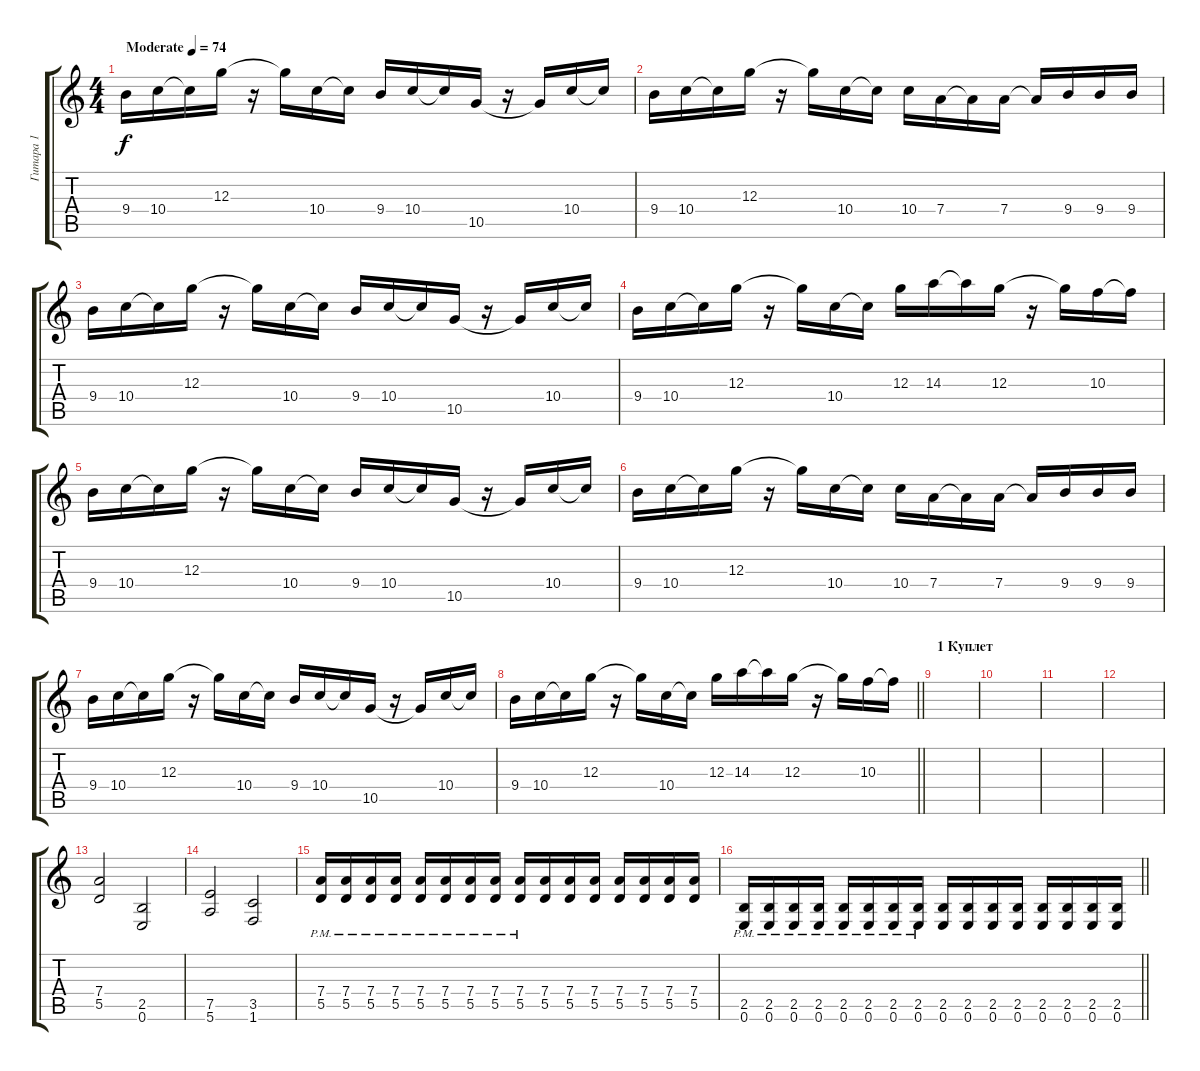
\track ("Гитара 1" "Гитара 1") {instrument distortionguitar}
\staff {score tabs}
\tuning (E4 B3 G3 D3 A2 E2) {hide}
\ts (4 4)
\tempo (74 "Moderate")
\clef g2
\ks c
9.4.16{dy f instrument distortionguitar} 10.4.16 10.4{t}.16 12.3.16 r.16 12.3{t}.16 10.4.16 10.4{t}.16 9.4.16 10.4.16 10.4{t}.16 10.5.16 r.16 10.5{t}.16 10.4.16 10.4{t}.16 |
9.4.16 10.4.16 10.4{t}.16 12.3.16 r.16 12.3{t}.16 10.4.16 10.4{t}.16 10.4.16 7.4.16 7.4{t}.16 7.4.16 7.4{t}.16 9.4.16 9.4.16 9.4.16 |
9.4.16 10.4.16 10.4{t}.16 12.3.16 r.16 12.3{t}.16 10.4.16 10.4{t}.16 9.4.16 10.4.16 10.4{t}.16 10.5.16 r.16 10.5{t}.16 10.4.16 10.4{t}.16 |
9.4.16 10.4.16 10.4{t}.16 12.3.16 r.16 12.3{t}.16 10.4.16 10.4{t}.16 12.3.16 14.3.16 14.3{t}.16 12.3.16 r.16 12.3{t}.16 10.3.16 10.3{t}.16 |
9.4.16 10.4.16 10.4{t}.16 12.3.16 r.16 12.3{t}.16 10.4.16 10.4{t}.16 9.4.16 10.4.16 10.4{t}.16 10.5.16 r.16 10.5{t}.16 10.4.16 10.4{t}.16 |
9.4.16 10.4.16 10.4{t}.16 12.3.16 r.16 12.3{t}.16 10.4.16 10.4{t}.16 10.4.16 7.4.16 7.4{t}.16 7.4.16 7.4{t}.16 9.4.16 9.4.16 9.4.16 |
9.4.16 10.4.16 10.4{t}.16 12.3.16 r.16 12.3{t}.16 10.4.16 10.4{t}.16 9.4.16 10.4.16 10.4{t}.16 10.5.16 r.16 10.5{t}.16 10.4.16 10.4{t}.16 |
\barLineRight lightlight
9.4.16 10.4.16 10.4{t}.16 12.3.16 r.16 12.3{t}.16 10.4.16 10.4{t}.16 12.3.16 14.3.16 14.3{t}.16 12.3.16 r.16 12.3{t}.16 10.3.16 10.3{t}.16 |
\section ("" "1 Куплет")
|
|
|
|
(7.4 5.5).2 (2.5 0.6).2 |
(7.5 5.6).2 (3.5 1.6).2 |
(7.4{pm} 5.5{pm}).16 (7.4{pm} 5.5{pm}).16 (7.4{pm} 5.5{pm}).16 (7.4{pm} 5.5{pm}).16 (7.4{pm} 5.5{pm}).16 (7.4{pm} 5.5{pm}).16 (7.4{pm} 5.5{pm}).16 (7.4{pm} 5.5{pm}).16 (7.4{pm} 5.5{pm}).16 (7.4 5.5).16 (7.4 5.5).16 (7.4 5.5).16 (7.4 5.5).16 (7.4 5.5).16 (7.4 5.5).16 (7.4 5.5).16 |
\barLineRight lightlight
(2.5{pm} 0.6{pm}).16 (2.5{pm} 0.6{pm}).16 (2.5{pm} 0.6{pm}).16 (2.5{pm} 0.6{pm}).16 (2.5{pm} 0.6{pm}).16 (2.5{pm} 0.6{pm}).16 (2.5{pm} 0.6{pm}).16 (2.5{pm} 0.6{pm}).16 (2.5 0.6).16 (2.5 0.6).16 (2.5 0.6).16 (2.5 0.6).16 (2.5 0.6).16 (2.5 0.6).16 (2.5 0.6).16 (2.5 0.6).16
